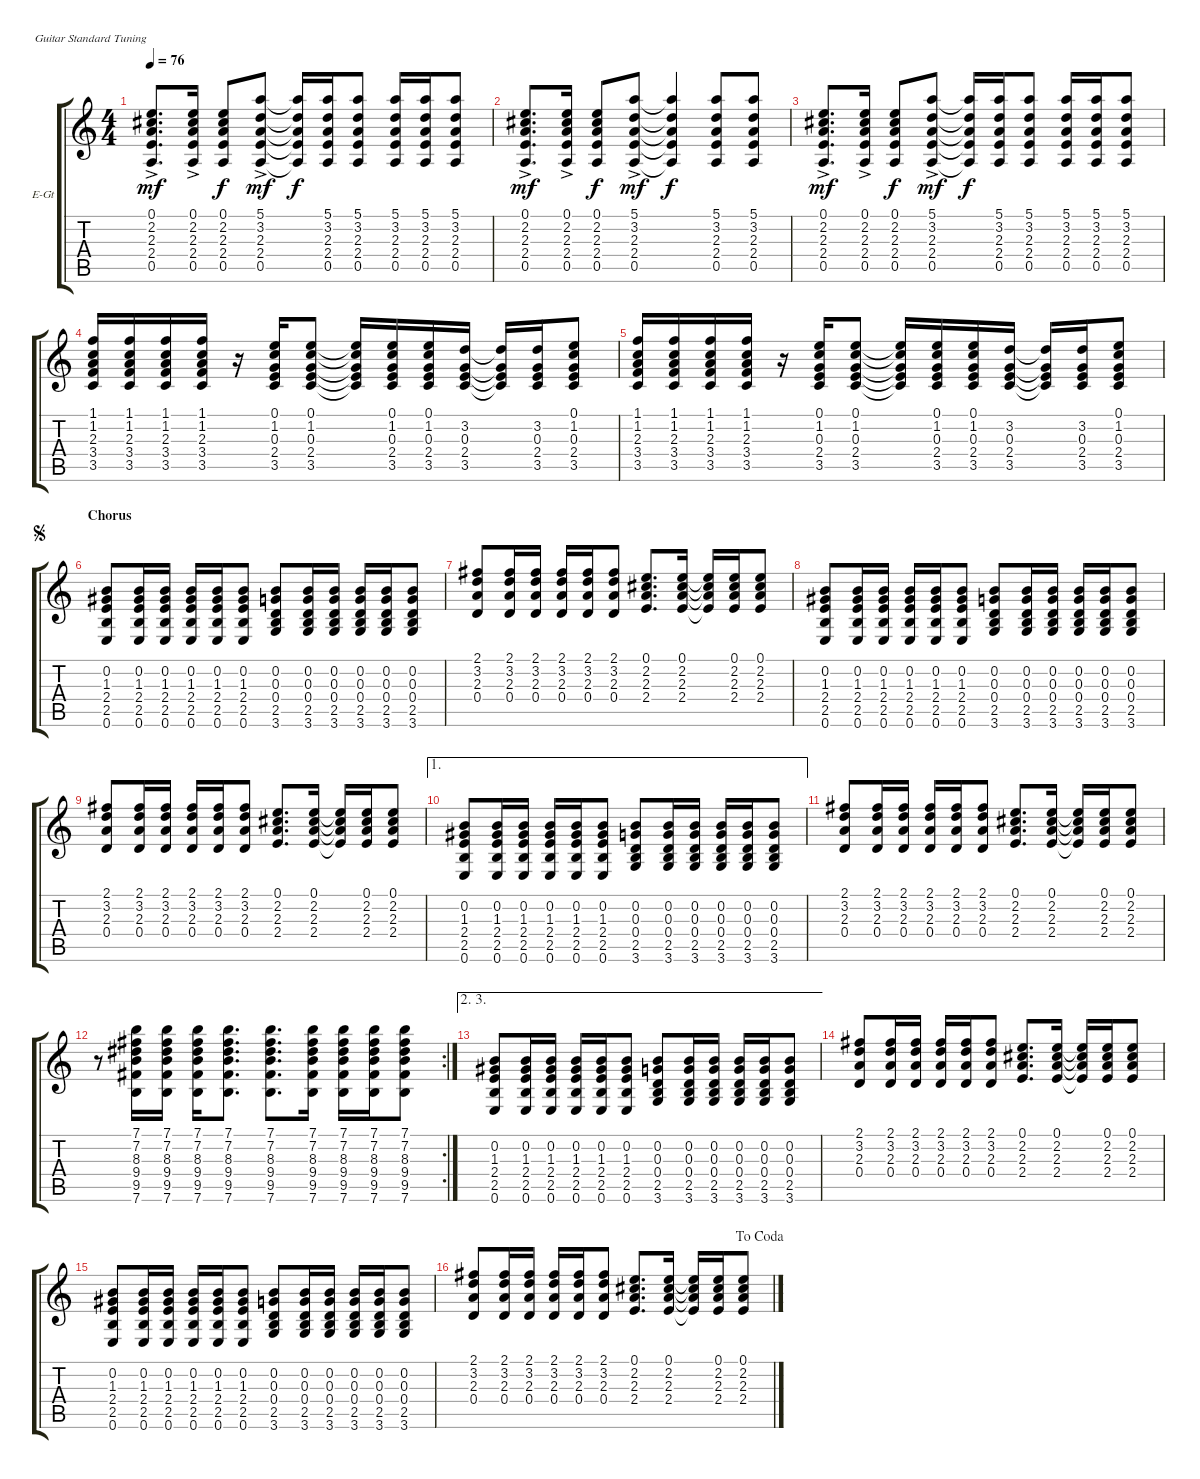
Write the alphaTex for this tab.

\bracketExtendMode groupsimilarinstruments
\firstSystemTrackNameOrientation horizontal
\otherSystemsTrackNameOrientation horizontal
\track ("Gtr.3" "E-Gt") {instrument electricguitarclean}
\staff {score tabs}
\tuning (E4 B3 G3 D3 A2 E2)
\ts (4 4)
\tempo 76
\clef g2
\ks c
(0.1{ac} 2.2{ac} 2.3{ac} 2.4{ac} 0.5{ac}).8{d dy mf} (0.1{ac} 2.2{ac} 2.3{ac} 2.4{ac} 0.5{ac}).16 (0.1 2.2 2.3 2.4 0.5).8{dy f} (5.1{ac} 3.2{ac} 2.3{ac} 2.4{ac} 0.5{ac}).8{dy mf} (5.1{t} 3.2{t} 2.3{t} 2.4{t} 0.5{t}).16{dy f} (5.1 3.2 2.3 2.4 0.5).16 (5.1 3.2 2.3 2.4 0.5).8 (5.1 3.2 2.3 2.4 0.5).16 (5.1 3.2 2.3 2.4 0.5).16 (5.1 3.2 2.3 2.4 0.5).8 |
(0.1{ac} 2.2{ac} 2.3{ac} 2.4{ac} 0.5{ac}).8{d dy mf} (0.1{ac} 2.2{ac} 2.3{ac} 2.4{ac} 0.5{ac}).16 (0.1 2.2 2.3 2.4 0.5).8{dy f} (5.1{ac} 3.2{ac} 2.3{ac} 2.4{ac} 0.5{ac}).8{dy mf} (5.1{t} 3.2{t} 2.3{t} 2.4{t} 0.5{t}).4{dy f} (5.1 3.2 2.3 2.4 0.5).8 (5.1 3.2 2.3 2.4 0.5).8 |
(0.1{ac} 2.2{ac} 2.3{ac} 2.4{ac} 0.5{ac}).8{d dy mf} (0.1{ac} 2.2{ac} 2.3{ac} 2.4{ac} 0.5{ac}).16 (0.1 2.2 2.3 2.4 0.5).8{dy f} (5.1{ac} 3.2{ac} 2.3{ac} 2.4{ac} 0.5{ac}).8{dy mf} (5.1{t} 3.2{t} 2.3{t} 2.4{t} 0.5{t}).16{dy f} (5.1 3.2 2.3 2.4 0.5).16 (5.1 3.2 2.3 2.4 0.5).8 (5.1 3.2 2.3 2.4 0.5).16 (5.1 3.2 2.3 2.4 0.5).16 (5.1 3.2 2.3 2.4 0.5).8 |
(1.1 1.2 2.3 3.4 3.5).16 (1.1 1.2 2.3 3.4 3.5).16 (1.1 1.2 2.3 3.4 3.5).16 (1.1 1.2 2.3 3.4 3.5).16 r.16 (0.1 1.2 0.3 2.4 3.5).16 (0.1 1.2 0.3 2.4 3.5).8 (0.1{t} 1.2{t} 0.3{t} 2.4{t} 3.5{t}).16 (0.1 1.2 0.3 2.4 3.5).16 (0.1 1.2 0.3 2.4 3.5).16 (3.2 0.3 2.4 3.5).16 (3.2{t} 0.3{t} 2.4{t} 3.5{t}).16 (3.2 0.3 2.4 3.5).16 (0.1 1.2 0.3 2.4 3.5).8 |
(1.1 1.2 2.3 3.4 3.5).16 (1.1 1.2 2.3 3.4 3.5).16 (1.1 1.2 2.3 3.4 3.5).16 (1.1 1.2 2.3 3.4 3.5).16 r.16 (0.1 1.2 0.3 2.4 3.5).16 (0.1 1.2 0.3 2.4 3.5).8 (0.1{t} 1.2{t} 0.3{t} 2.4{t} 3.5{t}).16 (0.1 1.2 0.3 2.4 3.5).16 (0.1 1.2 0.3 2.4 3.5).16 (3.2 0.3 2.4 3.5).16 (3.2{t} 0.3{t} 2.4{t} 3.5{t}).16 (3.2 0.3 2.4 3.5).16 (0.1 1.2 0.3 2.4 3.5).8 |
\section ("" "Chorus")
\jump segno
(0.2 1.3 2.4 2.5 0.6).8 (0.2 1.3 2.4 2.5 0.6).16 (0.2 1.3 2.4 2.5 0.6).16 (0.2 1.3 2.4 2.5 0.6).16 (0.2 1.3 2.4 2.5 0.6).16 (0.2 1.3 2.4 2.5 0.6).8 (0.2 0.3 0.4 2.5 3.6).8 (0.2 0.3 0.4 2.5 3.6).16 (0.2 0.3 0.4 2.5 3.6).16 (0.2 0.3 0.4 2.5 3.6).16 (0.2 0.3 0.4 2.5 3.6).16 (0.2 0.3 0.4 2.5 3.6).8 |
(2.1 3.2 2.3 0.4).8 (2.1 3.2 2.3 0.4).16 (2.1 3.2 2.3 0.4).16 (2.1 3.2 2.3 0.4).16 (2.1 3.2 2.3 0.4).16 (2.1 3.2 2.3 0.4).8 (0.1 2.2 2.3 2.4).8{d} (0.1 2.2 2.3 2.4).16 (0.1{t} 2.2{t} 2.3{t} 2.4{t}).16 (0.1 2.2 2.3 2.4).16 (0.1 2.2 2.3 2.4).8 |
(0.2 1.3 2.4 2.5 0.6).8 (0.2 1.3 2.4 2.5 0.6).16 (0.2 1.3 2.4 2.5 0.6).16 (0.2 1.3 2.4 2.5 0.6).16 (0.2 1.3 2.4 2.5 0.6).16 (0.2 1.3 2.4 2.5 0.6).8 (0.2 0.3 0.4 2.5 3.6).8 (0.2 0.3 0.4 2.5 3.6).16 (0.2 0.3 0.4 2.5 3.6).16 (0.2 0.3 0.4 2.5 3.6).16 (0.2 0.3 0.4 2.5 3.6).16 (0.2 0.3 0.4 2.5 3.6).8 |
(2.1 3.2 2.3 0.4).8 (2.1 3.2 2.3 0.4).16 (2.1 3.2 2.3 0.4).16 (2.1 3.2 2.3 0.4).16 (2.1 3.2 2.3 0.4).16 (2.1 3.2 2.3 0.4).8 (0.1 2.2 2.3 2.4).8{d} (0.1 2.2 2.3 2.4).16 (0.1{t} 2.2{t} 2.3{t} 2.4{t}).16 (0.1 2.2 2.3 2.4).16 (0.1 2.2 2.3 2.4).8 |
\ae 1
(0.2 1.3 2.4 2.5 0.6).8 (0.2 1.3 2.4 2.5 0.6).16 (0.2 1.3 2.4 2.5 0.6).16 (0.2 1.3 2.4 2.5 0.6).16 (0.2 1.3 2.4 2.5 0.6).16 (0.2 1.3 2.4 2.5 0.6).8 (0.2 0.3 0.4 2.5 3.6).8 (0.2 0.3 0.4 2.5 3.6).16 (0.2 0.3 0.4 2.5 3.6).16 (0.2 0.3 0.4 2.5 3.6).16 (0.2 0.3 0.4 2.5 3.6).16 (0.2 0.3 0.4 2.5 3.6).8 |
(2.1 3.2 2.3 0.4).8 (2.1 3.2 2.3 0.4).16 (2.1 3.2 2.3 0.4).16 (2.1 3.2 2.3 0.4).16 (2.1 3.2 2.3 0.4).16 (2.1 3.2 2.3 0.4).8 (0.1 2.2 2.3 2.4).8{d} (0.1 2.2 2.3 2.4).16 (0.1{t} 2.2{t} 2.3{t} 2.4{t}).16 (0.1 2.2 2.3 2.4).16 (0.1 2.2 2.3 2.4).8 |
\rc 2
r.8 (7.1 7.2 8.3 9.4 9.5 7.6).16 (7.1 7.2 8.3 9.4 9.5 7.6).16 (7.1 7.2 8.3 9.4 9.5 7.6).16 (7.1 7.2 8.3 9.4 9.5 7.6).8{d} (7.1 7.2 8.3 9.4 9.5 7.6).8{d} (7.1 7.2 8.3 9.4 9.5 7.6).16 (7.1 7.2 8.3 9.4 9.5 7.6).16 (7.1 7.2 8.3 9.4 9.5 7.6).16 (7.1 7.2 8.3 9.4 9.5 7.6).8 |
\ae (2 3)
(0.2 1.3 2.4 2.5 0.6).8 (0.2 1.3 2.4 2.5 0.6).16 (0.2 1.3 2.4 2.5 0.6).16 (0.2 1.3 2.4 2.5 0.6).16 (0.2 1.3 2.4 2.5 0.6).16 (0.2 1.3 2.4 2.5 0.6).8 (0.2 0.3 0.4 2.5 3.6).8 (0.2 0.3 0.4 2.5 3.6).16 (0.2 0.3 0.4 2.5 3.6).16 (0.2 0.3 0.4 2.5 3.6).16 (0.2 0.3 0.4 2.5 3.6).16 (0.2 0.3 0.4 2.5 3.6).8 |
(2.1 3.2 2.3 0.4).8 (2.1 3.2 2.3 0.4).16 (2.1 3.2 2.3 0.4).16 (2.1 3.2 2.3 0.4).16 (2.1 3.2 2.3 0.4).16 (2.1 3.2 2.3 0.4).8 (0.1 2.2 2.3 2.4).8{d} (0.1 2.2 2.3 2.4).16 (0.1{t} 2.2{t} 2.3{t} 2.4{t}).16 (0.1 2.2 2.3 2.4).16 (0.1 2.2 2.3 2.4).8 |
(0.2 1.3 2.4 2.5 0.6).8 (0.2 1.3 2.4 2.5 0.6).16 (0.2 1.3 2.4 2.5 0.6).16 (0.2 1.3 2.4 2.5 0.6).16 (0.2 1.3 2.4 2.5 0.6).16 (0.2 1.3 2.4 2.5 0.6).8 (0.2 0.3 0.4 2.5 3.6).8 (0.2 0.3 0.4 2.5 3.6).16 (0.2 0.3 0.4 2.5 3.6).16 (0.2 0.3 0.4 2.5 3.6).16 (0.2 0.3 0.4 2.5 3.6).16 (0.2 0.3 0.4 2.5 3.6).8 |
\jump dacoda
(2.1 3.2 2.3 0.4).8 (2.1 3.2 2.3 0.4).16 (2.1 3.2 2.3 0.4).16 (2.1 3.2 2.3 0.4).16 (2.1 3.2 2.3 0.4).16 (2.1 3.2 2.3 0.4).8 (0.1 2.2 2.3 2.4).8{d} (0.1 2.2 2.3 2.4).16 (0.1{t} 2.2{t} 2.3{t} 2.4{t}).16 (0.1 2.2 2.3 2.4).16 (0.1 2.2 2.3 2.4).8
